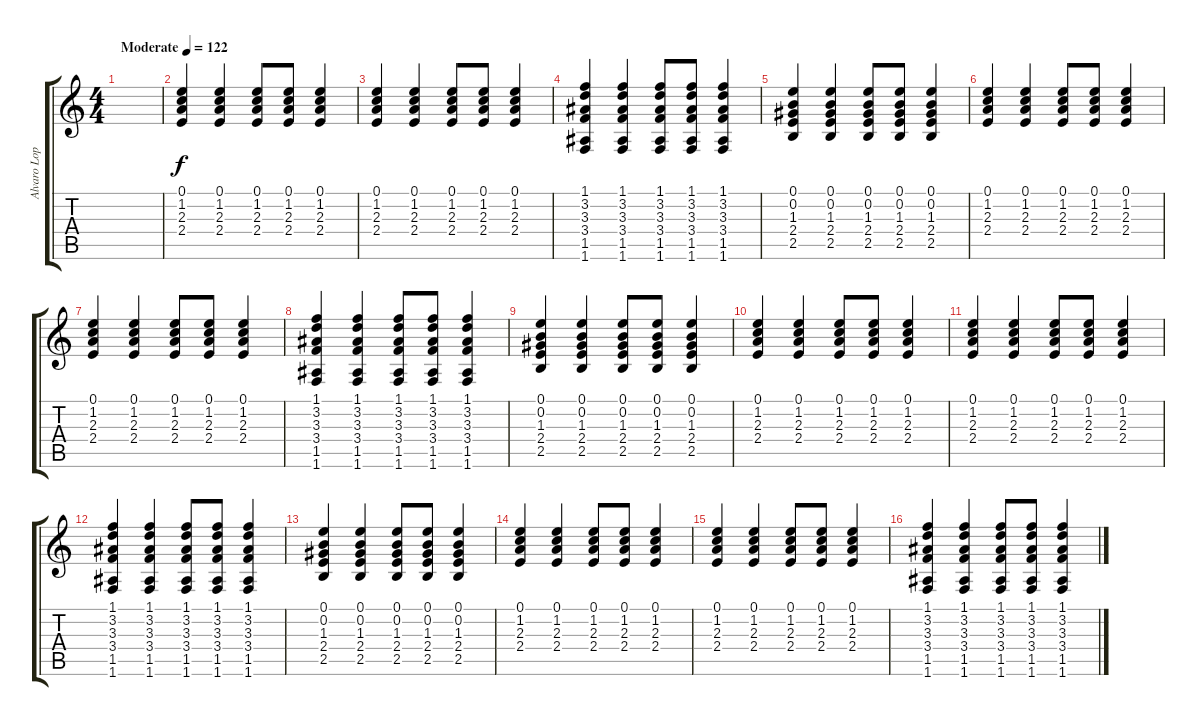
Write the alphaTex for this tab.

\track ("Alvaro Lopez" "Alvaro Lop") {instrument acousticguitarnylon}
\staff {score tabs}
\tuning (E4 B3 G3 D3 A2 E2) {hide}
\ts (4 4)
\tempo (122 "Moderate")
\clef g2
\ks c
|
(0.1 1.2 2.3 2.4).4 (0.1 1.2 2.3 2.4).4 (0.1 1.2 2.3 2.4).8 (0.1 1.2 2.3 2.4).8 (0.1 1.2 2.3 2.4).4 |
(0.1 1.2 2.3 2.4).4 (0.1 1.2 2.3 2.4).4 (0.1 1.2 2.3 2.4).8 (0.1 1.2 2.3 2.4).8 (0.1 1.2 2.3 2.4).4 |
(1.1 3.2 3.3 3.4 1.5 1.6).4 (1.1 3.2 3.3 3.4 1.5 1.6).4 (1.1 3.2 3.3 3.4 1.5 1.6).8 (1.1 3.2 3.3 3.4 1.5 1.6).8 (1.1 3.2 3.3 3.4 1.5 1.6).4 |
(0.1 0.2 1.3 2.4 2.5).4 (0.1 0.2 1.3 2.4 2.5).4 (0.1 0.2 1.3 2.4 2.5).8 (0.1 0.2 1.3 2.4 2.5).8 (0.1 0.2 1.3 2.4 2.5).4 |
(0.1 1.2 2.3 2.4).4 (0.1 1.2 2.3 2.4).4 (0.1 1.2 2.3 2.4).8 (0.1 1.2 2.3 2.4).8 (0.1 1.2 2.3 2.4).4 |
(0.1 1.2 2.3 2.4).4 (0.1 1.2 2.3 2.4).4 (0.1 1.2 2.3 2.4).8 (0.1 1.2 2.3 2.4).8 (0.1 1.2 2.3 2.4).4 |
(1.1 3.2 3.3 3.4 1.5 1.6).4 (1.1 3.2 3.3 3.4 1.5 1.6).4 (1.1 3.2 3.3 3.4 1.5 1.6).8 (1.1 3.2 3.3 3.4 1.5 1.6).8 (1.1 3.2 3.3 3.4 1.5 1.6).4 |
(0.1 0.2 1.3 2.4 2.5).4 (0.1 0.2 1.3 2.4 2.5).4 (0.1 0.2 1.3 2.4 2.5).8 (0.1 0.2 1.3 2.4 2.5).8 (0.1 0.2 1.3 2.4 2.5).4 |
(0.1 1.2 2.3 2.4).4 (0.1 1.2 2.3 2.4).4 (0.1 1.2 2.3 2.4).8 (0.1 1.2 2.3 2.4).8 (0.1 1.2 2.3 2.4).4 |
(0.1 1.2 2.3 2.4).4 (0.1 1.2 2.3 2.4).4 (0.1 1.2 2.3 2.4).8 (0.1 1.2 2.3 2.4).8 (0.1 1.2 2.3 2.4).4 |
(1.1 3.2 3.3 3.4 1.5 1.6).4 (1.1 3.2 3.3 3.4 1.5 1.6).4 (1.1 3.2 3.3 3.4 1.5 1.6).8 (1.1 3.2 3.3 3.4 1.5 1.6).8 (1.1 3.2 3.3 3.4 1.5 1.6).4 |
(0.1 0.2 1.3 2.4 2.5).4 (0.1 0.2 1.3 2.4 2.5).4 (0.1 0.2 1.3 2.4 2.5).8 (0.1 0.2 1.3 2.4 2.5).8 (0.1 0.2 1.3 2.4 2.5).4 |
(0.1 1.2 2.3 2.4).4 (0.1 1.2 2.3 2.4).4 (0.1 1.2 2.3 2.4).8 (0.1 1.2 2.3 2.4).8 (0.1 1.2 2.3 2.4).4 |
(0.1 1.2 2.3 2.4).4 (0.1 1.2 2.3 2.4).4 (0.1 1.2 2.3 2.4).8 (0.1 1.2 2.3 2.4).8 (0.1 1.2 2.3 2.4).4 |
(1.1 3.2 3.3 3.4 1.5 1.6).4 (1.1 3.2 3.3 3.4 1.5 1.6).4 (1.1 3.2 3.3 3.4 1.5 1.6).8 (1.1 3.2 3.3 3.4 1.5 1.6).8 (1.1 3.2 3.3 3.4 1.5 1.6).4
